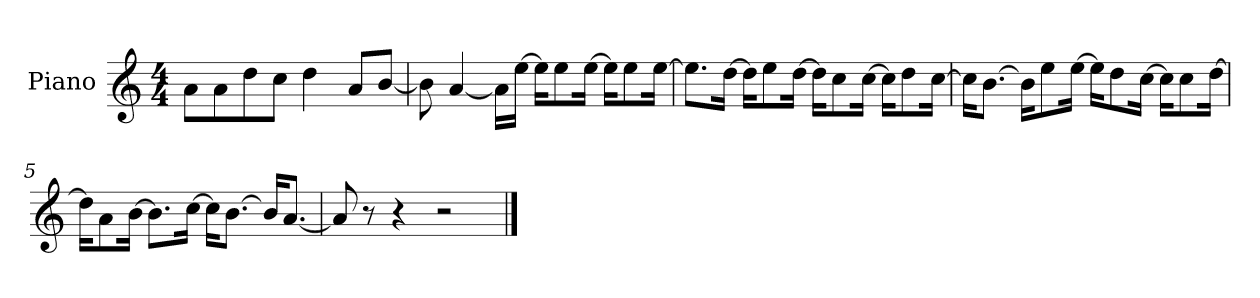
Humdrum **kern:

**kern
*part1
*staff1
*I"Piano
*I'P-no
*clefG2
*k[]
*M4/4
*MM90
=1
8a\L
8a\
8dd\
8cc\J
4dd\
8a/L
[8b/J
=2
8b\]
[4a/
16a\LL]
[16ee\JJ
16ee\KL]
8ee\
[16ee\Jk
16ee\KL]
8ee\
[16ee\Jk
=3
8.ee\L]
[16dd\Jk
16dd\KL]
8ee\
[16dd\Jk
16dd\KL]
8cc\
[16cc\Jk
16cc\KL]
8dd\
[16cc\Jk
=4
16cc\KL]
[8.b\J
16b\KL]
8ee\
[16ee\Jk
16ee\KL]
8dd\
[16cc\Jk
16cc\KL]
8cc\
[16dd\Jk
!!LO:LB:g=z
=5
16dd\KL]
8a\
[16b\Jk
8.b\L]
[16cc\Jk
16cc\KL]
[8.b\J
16b/KL]
[8.a/J
=6
8a/]
8r
4r
2r
==
*-
